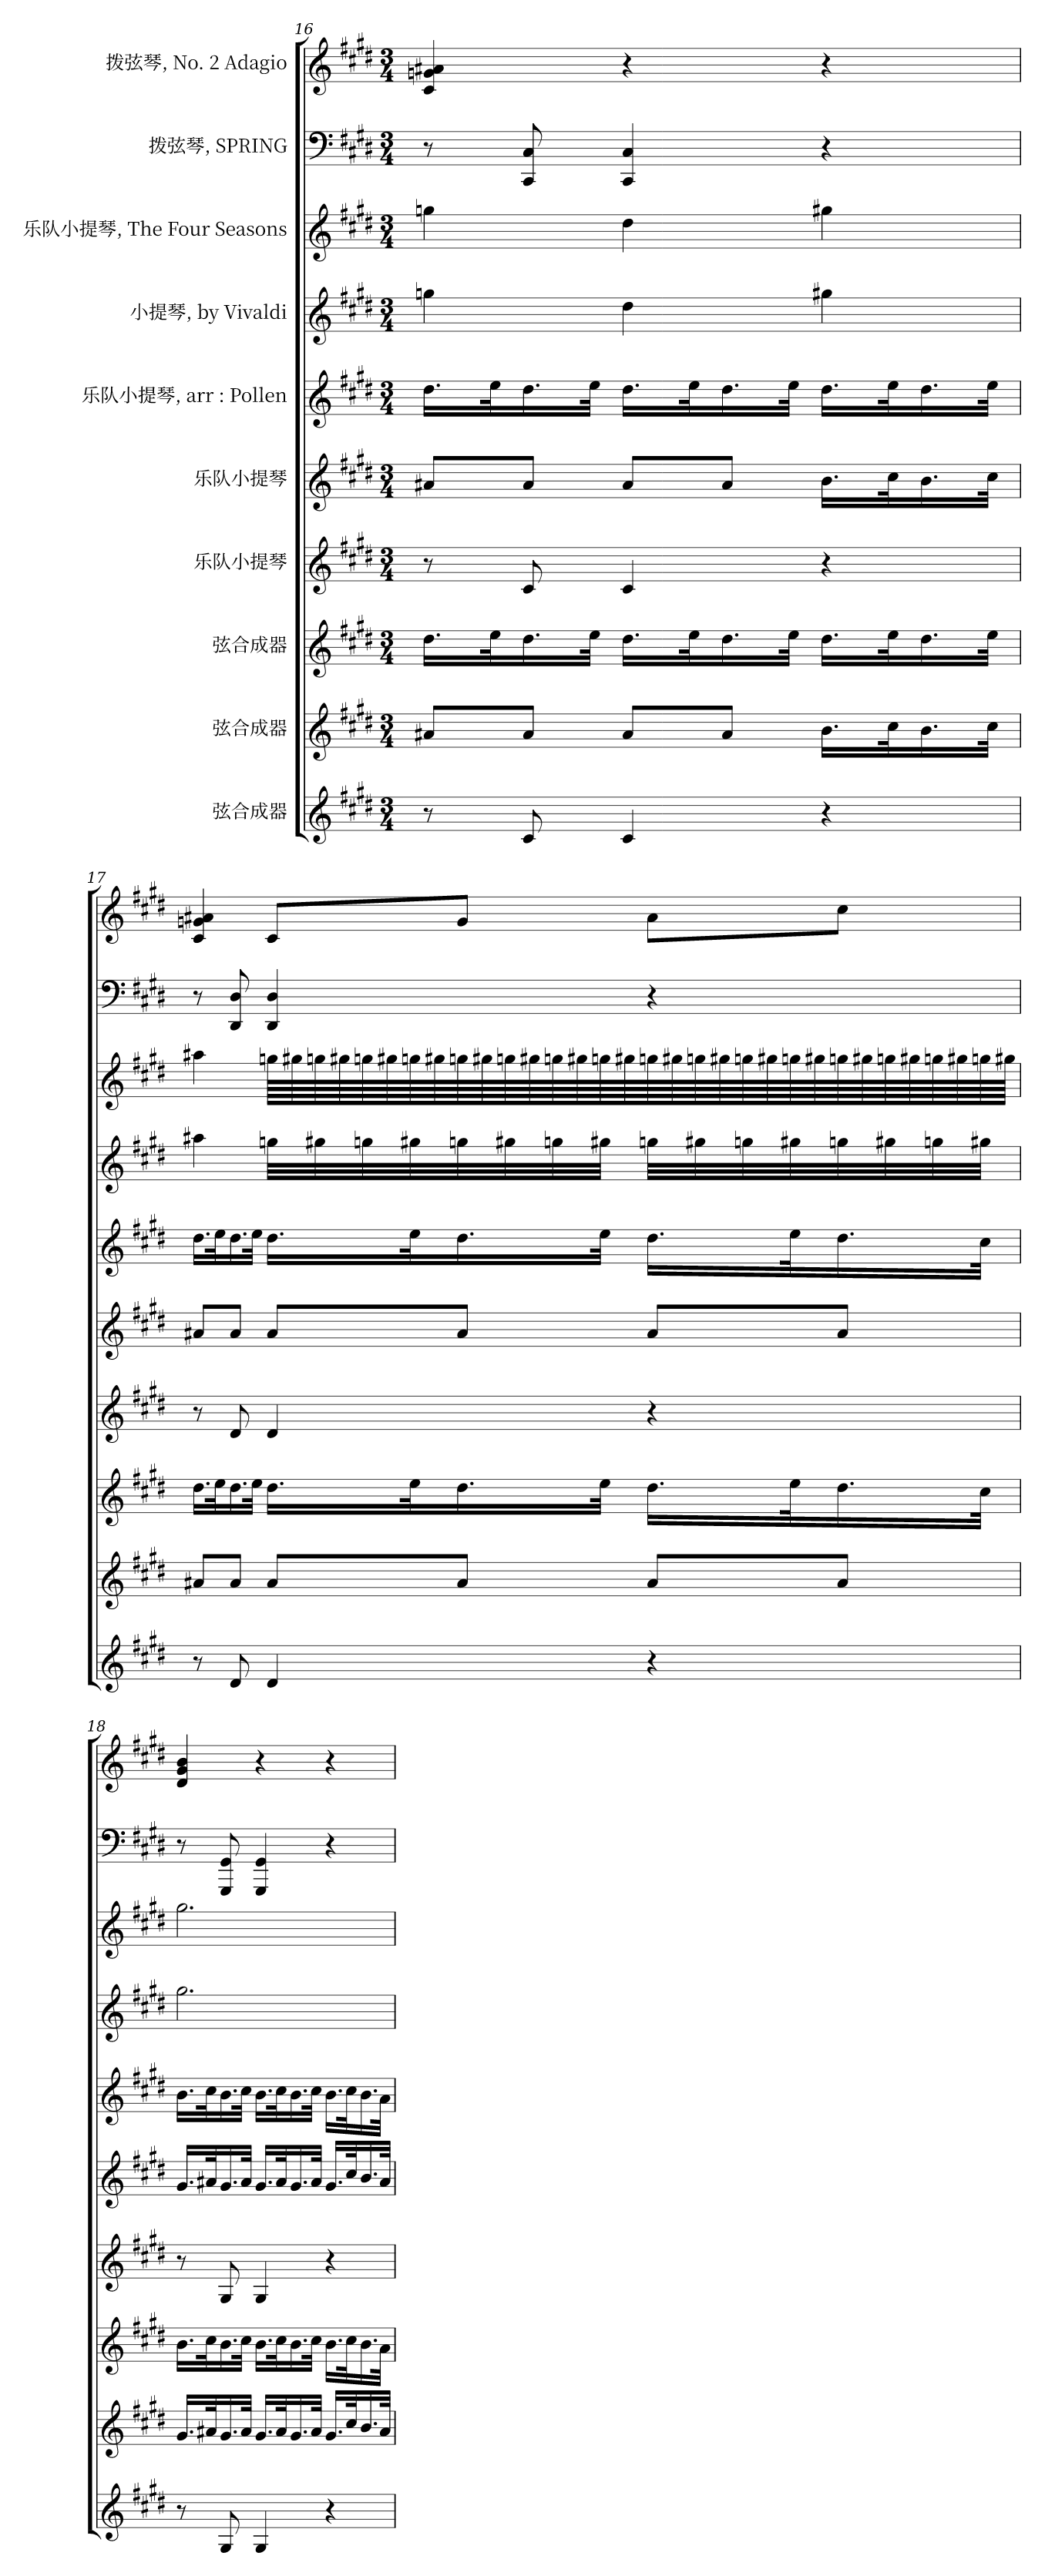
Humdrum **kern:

**kern	**kern	**kern	**kern	**kern	**kern	**kern	**kern	**kern	**kern
*part10	*part9	*part8	*part7	*part6	*part5	*part4	*part3	*part2	*part1
*staff10	*staff9	*staff8	*staff7	*staff6	*staff5	*staff4	*staff3	*staff2	*staff1
*I"弦合成器	*I"弦合成器	*I"弦合成器	*I"乐队小提琴	*I"乐队小提琴	*I"乐队小提琴, arr : Pollen	*I"小提琴, by Vivaldi	*I"乐队小提琴, The Four Seasons	*I"拨弦琴, SPRING	*I"拨弦琴, No. 2 Adagio
*clefG2	*clefG2	*clefG2	*clefG2	*clefG2	*clefG2	*clefG2	*clefG2	*clefF4	*clefG2
*k[f#c#g#d#]	*k[f#c#g#d#]	*k[f#c#g#d#]	*k[f#c#g#d#]	*k[f#c#g#d#]	*k[f#c#g#d#]	*k[f#c#g#d#]	*k[f#c#g#d#]	*k[f#c#g#d#]	*k[f#c#g#d#]
*M3/4	*M3/4	*M3/4	*M3/4	*M3/4	*M3/4	*M3/4	*M3/4	*M3/4	*M3/4
=16	=16	=16	=16	=16	=16	=16	=16	=16	=16
8r	8a#X/L	16.dd#\LL	8r	8a#X/L	16.dd#\LL	4ggn\	4ggn\	8r	4c#/ 4gn/ 4a#X/
.	.	32ee\K	.	.	32ee\K	.	.	.	.
8c#/	8a#/J	16.dd#\	8c#/	8a#/J	16.dd#\	.	.	8CC#/ 8C#/	.
.	.	32ee\JJk	.	.	32ee\JJk	.	.	.	.
4c#/	8a#/L	16.dd#\LL	4c#/	8a#/L	16.dd#\LL	4dd#\	4dd#\	4CC#/ 4C#/	4r
.	.	32ee\K	.	.	32ee\K	.	.	.	.
.	8a#/J	16.dd#\	.	8a#/J	16.dd#\	.	.	.	.
.	.	32ee\JJk	.	.	32ee\JJk	.	.	.	.
4r	16.b\LL	16.dd#\LL	4r	16.b\LL	16.dd#\LL	4gg#X\	4gg#X\	4r	4r
.	32cc#\K	32ee\K	.	32cc#\K	32ee\K	.	.	.	.
.	16.b\	16.dd#\	.	16.b\	16.dd#\	.	.	.	.
.	32cc#\JJk	32ee\JJk	.	32cc#\JJk	32ee\JJk	.	.	.	.
!!LO:PB:g=z
=17	=17	=17	=17	=17	=17	=17	=17	=17	=17
8r	8a#X/L	16.dd#\LL	8r	8a#X/L	16.dd#\LL	4aa#X\	4aa#X\	8r	4c#/ 4gn/ 4a#X/
.	.	32ee\K	.	.	32ee\K	.	.	.	.
8d#/	8a#/J	16.dd#\	8d#/	8a#/J	16.dd#\	.	.	8DD#/ 8D#/	.
.	.	32ee\JJk	.	.	32ee\JJk	.	.	.	.
4d#/	8a#/L	16.dd#\LL	4d#/	8a#/L	16.dd#\LL	32ggn\LLL	64ggn\LLLL	4DD#/ 4D#/	8c#/L
.	.	.	.	.	.	.	64gg#X\	.	.
.	.	.	.	.	.	32gg#X\	64ggn\	.	.
.	.	.	.	.	.	.	64gg#X\	.	.
.	.	.	.	.	.	32ggn\	64ggn\	.	.
.	.	.	.	.	.	.	64gg#X\	.	.
.	.	32ee\K	.	.	32ee\K	32gg#X\	64ggn\	.	.
.	.	.	.	.	.	.	64gg#X\	.	.
.	8a#/J	16.dd#\	.	8a#/J	16.dd#\	32ggn\	64ggn\	.	8g/J
.	.	.	.	.	.	.	64gg#X\	.	.
.	.	.	.	.	.	32gg#X\	64ggn\	.	.
.	.	.	.	.	.	.	64gg#X\	.	.
.	.	.	.	.	.	32ggn\	64ggn\	.	.
.	.	.	.	.	.	.	64gg#X\	.	.
.	.	32ee\JJk	.	.	32ee\JJk	32gg#X\JJJ	64ggn\	.	.
.	.	.	.	.	.	.	64gg#X\	.	.
4r	8a#/L	16.dd#\LL	4r	8a#/L	16.dd#\LL	32ggn\LLL	64ggn\	4r	8a#\L
.	.	.	.	.	.	.	64gg#X\	.	.
.	.	.	.	.	.	32gg#X\	64ggn\	.	.
.	.	.	.	.	.	.	64gg#X\	.	.
.	.	.	.	.	.	32ggn\	64ggn\	.	.
.	.	.	.	.	.	.	64gg#X\	.	.
.	.	32ee\K	.	.	32ee\K	32gg#X\	64ggn\	.	.
.	.	.	.	.	.	.	64gg#X\	.	.
.	8a#/J	16.dd#\	.	8a#/J	16.dd#\	32ggn\	64ggn\	.	8cc#\J
.	.	.	.	.	.	.	64gg#X\	.	.
.	.	.	.	.	.	32gg#X\	64ggn\	.	.
.	.	.	.	.	.	.	64gg#X\	.	.
.	.	.	.	.	.	32ggn\	64ggn\	.	.
.	.	.	.	.	.	.	64gg#X\	.	.
.	.	32cc#\JJk	.	.	32cc#\JJk	32gg#X\JJJ	64ggn\	.	.
.	.	.	.	.	.	.	64gg#X\JJJJ	.	.
!!LO:PB:g=z
=18	=18	=18	=18	=18	=18	=18	=18	=18	=18
8r	16.g#/LL	16.b\LL	8r	16.g#/LL	16.b\LL	2.gg#\	2.gg#\	8r	4d#/ 4g#/ 4b/
.	32a#X/K	32cc#\K	.	32a#X/K	32cc#\K	.	.	.	.
8G#/	16.g#/	16.b\	8G#/	16.g#/	16.b\	.	.	8GGG#/ 8GG#/	.
.	32a#/JJk	32cc#\JJk	.	32a#/JJk	32cc#\JJk	.	.	.	.
4G#/	16.g#/LL	16.b\LL	4G#/	16.g#/LL	16.b\LL	.	.	4GGG#/ 4GG#/	4r
.	32a#/K	32cc#\K	.	32a#/K	32cc#\K	.	.	.	.
.	16.g#/	16.b\	.	16.g#/	16.b\	.	.	.	.
.	32a#/JJk	32cc#\JJk	.	32a#/JJk	32cc#\JJk	.	.	.	.
4r	16.g#/LL	16.b\LL	4r	16.g#/LL	16.b\LL	.	.	4r	4r
.	32cc#/K	32cc#\K	.	32cc#/K	32cc#\K	.	.	.	.
.	16.b/	16.b\	.	16.b/	16.b\	.	.	.	.
.	32a#/JJk	32a\JJk	.	32a#/JJk	32a\JJk	.	.	.	.
=	=	=	=	=	=	=	=	=	=
*-	*-	*-	*-	*-	*-	*-	*-	*-	*-
